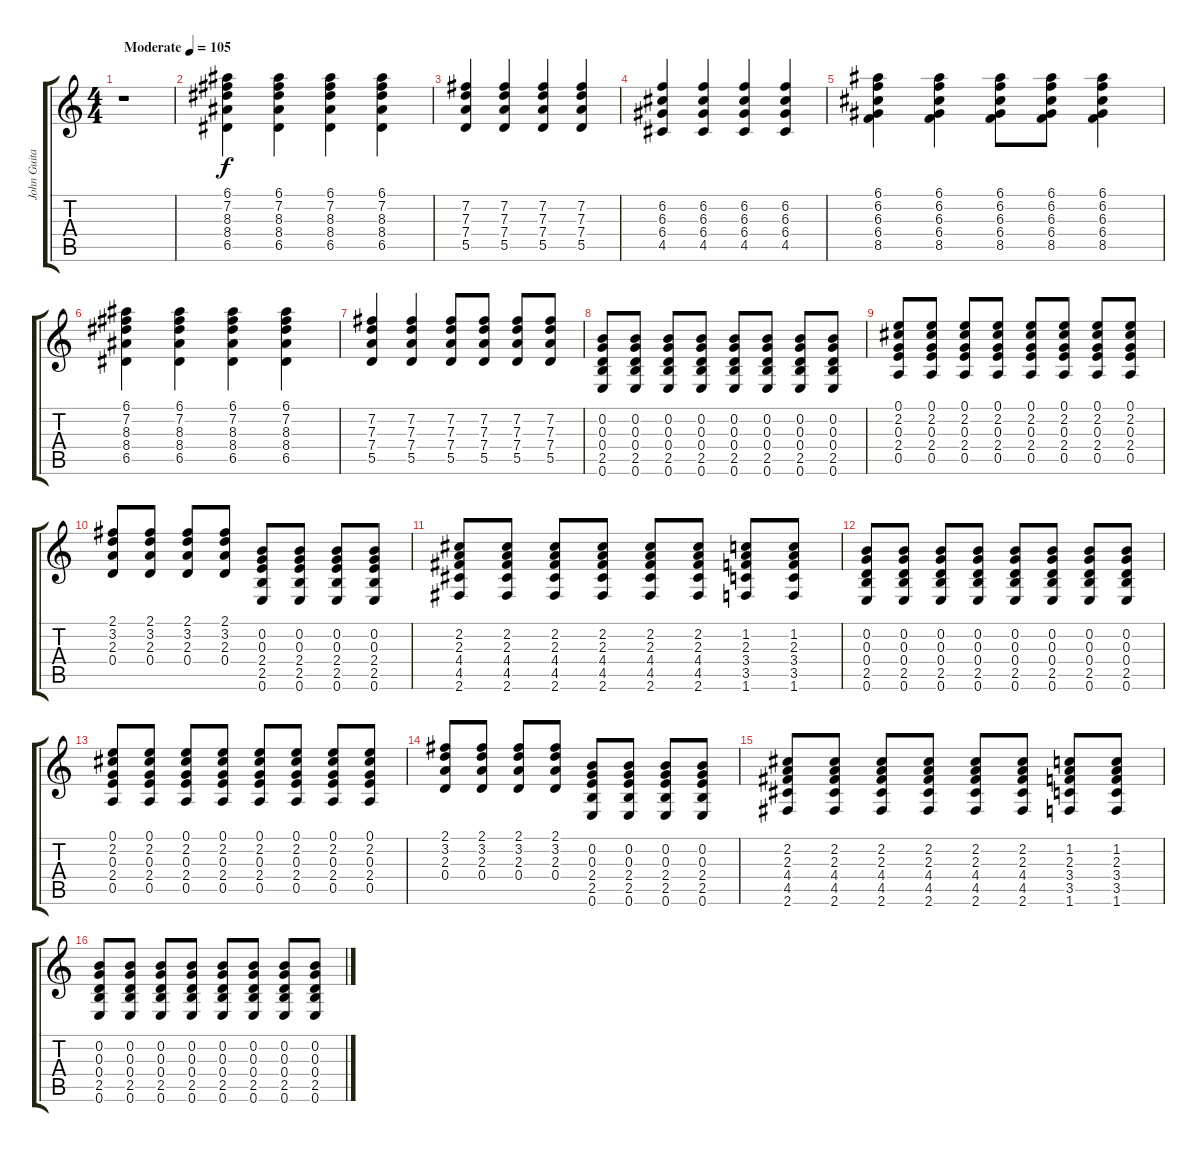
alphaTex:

\track ("John Guitar" "John Guita") {instrument acousticguitarsteel}
\staff {score tabs}
\tuning (E4 B3 G3 D3 A2 E2) {hide}
\ts (4 4)
\tempo (105 "Moderate")
\clef g2
\ks c
r.1{dy f instrument acousticguitarsteel} |
(6.1 7.2 8.3 8.4 6.5).4 (6.1 7.2 8.3 8.4 6.5).4 (6.1 7.2 8.3 8.4 6.5).4 (6.1 7.2 8.3 8.4 6.5).4 |
(7.2 7.3 7.4 5.5).4 (7.2 7.3 7.4 5.5).4 (7.2 7.3 7.4 5.5).4 (7.2 7.3 7.4 5.5).4 |
(6.2 6.3 6.4 4.5).4 (6.2 6.3 6.4 4.5).4 (6.2 6.3 6.4 4.5).4 (6.2 6.3 6.4 4.5).4 |
(6.1 6.2 6.3 6.4 8.5).4 (6.1 6.2 6.3 6.4 8.5).4 (6.1 6.2 6.3 6.4 8.5).8 (6.1 6.2 6.3 6.4 8.5).8 (6.1 6.2 6.3 6.4 8.5).4 |
(6.1 7.2 8.3 8.4 6.5).4 (6.1 7.2 8.3 8.4 6.5).4 (6.1 7.2 8.3 8.4 6.5).4 (6.1 7.2 8.3 8.4 6.5).4 |
(7.2 7.3 7.4 5.5).4 (7.2 7.3 7.4 5.5).4 (7.2 7.3 7.4 5.5).8 (7.2 7.3 7.4 5.5).8 (7.2 7.3 7.4 5.5).8 (7.2 7.3 7.4 5.5).8 |
(0.2 0.3 0.4 2.5 0.6).8 (0.2 0.3 0.4 2.5 0.6).8 (0.2 0.3 0.4 2.5 0.6).8 (0.2 0.3 0.4 2.5 0.6).8 (0.2 0.3 0.4 2.5 0.6).8 (0.2 0.3 0.4 2.5 0.6).8 (0.2 0.3 0.4 2.5 0.6).8 (0.2 0.3 0.4 2.5 0.6).8 |
(0.1 2.2 0.3 2.4 0.5).8 (0.1 2.2 0.3 2.4 0.5).8 (0.1 2.2 0.3 2.4 0.5).8 (0.1 2.2 0.3 2.4 0.5).8 (0.1 2.2 0.3 2.4 0.5).8 (0.1 2.2 0.3 2.4 0.5).8 (0.1 2.2 0.3 2.4 0.5).8 (0.1 2.2 0.3 2.4 0.5).8 |
(2.1 3.2 2.3 0.4).8 (2.1 3.2 2.3 0.4).8 (2.1 3.2 2.3 0.4).8 (2.1 3.2 2.3 0.4).8 (0.2 0.3 2.4 2.5 0.6).8 (0.2 0.3 2.4 2.5 0.6).8 (0.2 0.3 2.4 2.5 0.6).8 (0.2 0.3 2.4 2.5 0.6).8 |
(2.2 2.3 4.4 4.5 2.6).8 (2.2 2.3 4.4 4.5 2.6).8 (2.2 2.3 4.4 4.5 2.6).8 (2.2 2.3 4.4 4.5 2.6).8 (2.2 2.3 4.4 4.5 2.6).8 (2.2 2.3 4.4 4.5 2.6).8 (1.2 2.3 3.4 3.5 1.6).8 (1.2 2.3 3.4 3.5 1.6).8 |
(0.2 0.3 0.4 2.5 0.6).8 (0.2 0.3 0.4 2.5 0.6).8 (0.2 0.3 0.4 2.5 0.6).8 (0.2 0.3 0.4 2.5 0.6).8 (0.2 0.3 0.4 2.5 0.6).8 (0.2 0.3 0.4 2.5 0.6).8 (0.2 0.3 0.4 2.5 0.6).8 (0.2 0.3 0.4 2.5 0.6).8 |
(0.1 2.2 0.3 2.4 0.5).8 (0.1 2.2 0.3 2.4 0.5).8 (0.1 2.2 0.3 2.4 0.5).8 (0.1 2.2 0.3 2.4 0.5).8 (0.1 2.2 0.3 2.4 0.5).8 (0.1 2.2 0.3 2.4 0.5).8 (0.1 2.2 0.3 2.4 0.5).8 (0.1 2.2 0.3 2.4 0.5).8 |
(2.1 3.2 2.3 0.4).8 (2.1 3.2 2.3 0.4).8 (2.1 3.2 2.3 0.4).8 (2.1 3.2 2.3 0.4).8 (0.2 0.3 2.4 2.5 0.6).8 (0.2 0.3 2.4 2.5 0.6).8 (0.2 0.3 2.4 2.5 0.6).8 (0.2 0.3 2.4 2.5 0.6).8 |
(2.2 2.3 4.4 4.5 2.6).8 (2.2 2.3 4.4 4.5 2.6).8 (2.2 2.3 4.4 4.5 2.6).8 (2.2 2.3 4.4 4.5 2.6).8 (2.2 2.3 4.4 4.5 2.6).8 (2.2 2.3 4.4 4.5 2.6).8 (1.2 2.3 3.4 3.5 1.6).8 (1.2 2.3 3.4 3.5 1.6).8 |
(0.2 0.3 0.4 2.5 0.6).8 (0.2 0.3 0.4 2.5 0.6).8 (0.2 0.3 0.4 2.5 0.6).8 (0.2 0.3 0.4 2.5 0.6).8 (0.2 0.3 0.4 2.5 0.6).8 (0.2 0.3 0.4 2.5 0.6).8 (0.2 0.3 0.4 2.5 0.6).8 (0.2 0.3 0.4 2.5 0.6).8
